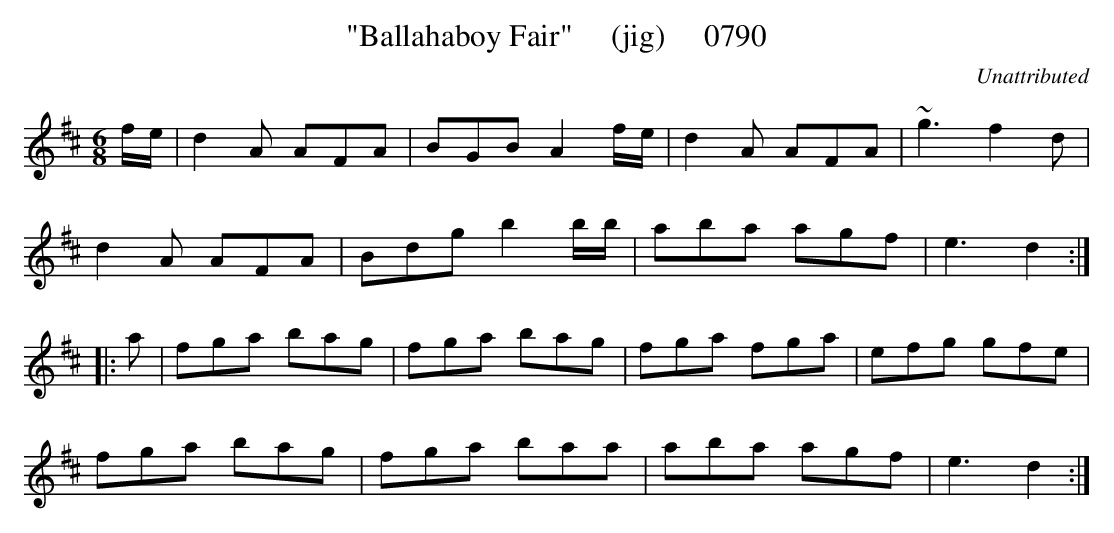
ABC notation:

X:1
T:"Ballahaboy Fair"     (jig)     0790
C:Unattributed
BRENNAN July 2003 (HTTP://WWW.SOSYOURMOM.COM)
M:6/8
L:1/8
K:D
f/2e/2|d2A AFA|BGB A2f/2e/2|d2A AFA|~g3f2d|
d2A AFA|Bdg b2b/2b/2|aba agf|e3d2:|
|:a|fga bag|fga bag|fga fga|efg gfe|
fga bag|fga baa|aba agf|e3d2:|
